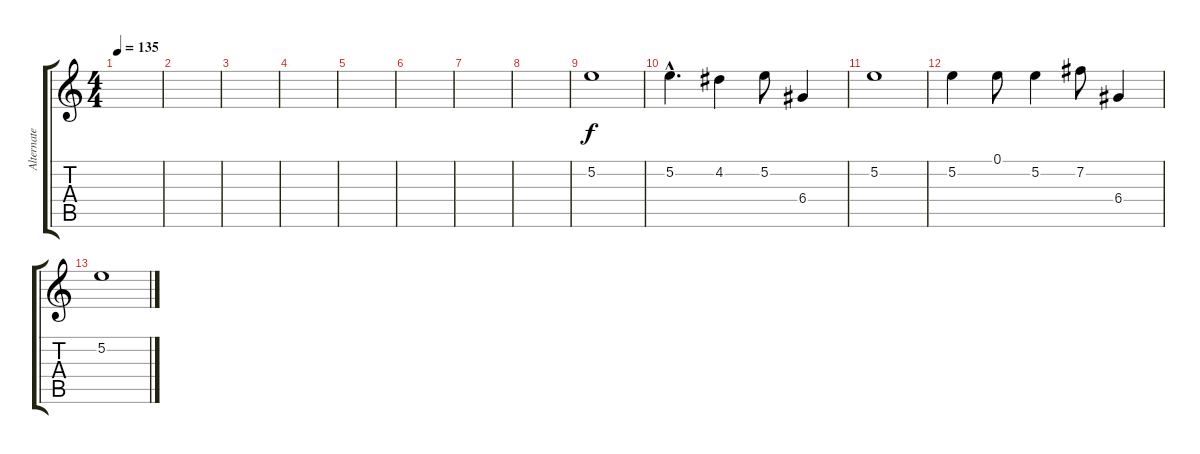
\track ("Alternate Guitar" "Alternate ") {instrument acousticguitarsteel}
\staff {score tabs}
\tuning (E4 B3 G3 D3 A2 E2) {hide}
\ts (4 4)
\tempo 135
\clef g2
\ks c
|
|
|
|
|
|
|
|
5.2.1 |
5.2{hac}.4{d} 4.2.4 5.2.8 6.4.4 |
5.2.1 |
5.2.4 0.1.8 5.2.4 7.2.8 6.4.4 |
5.2.1
